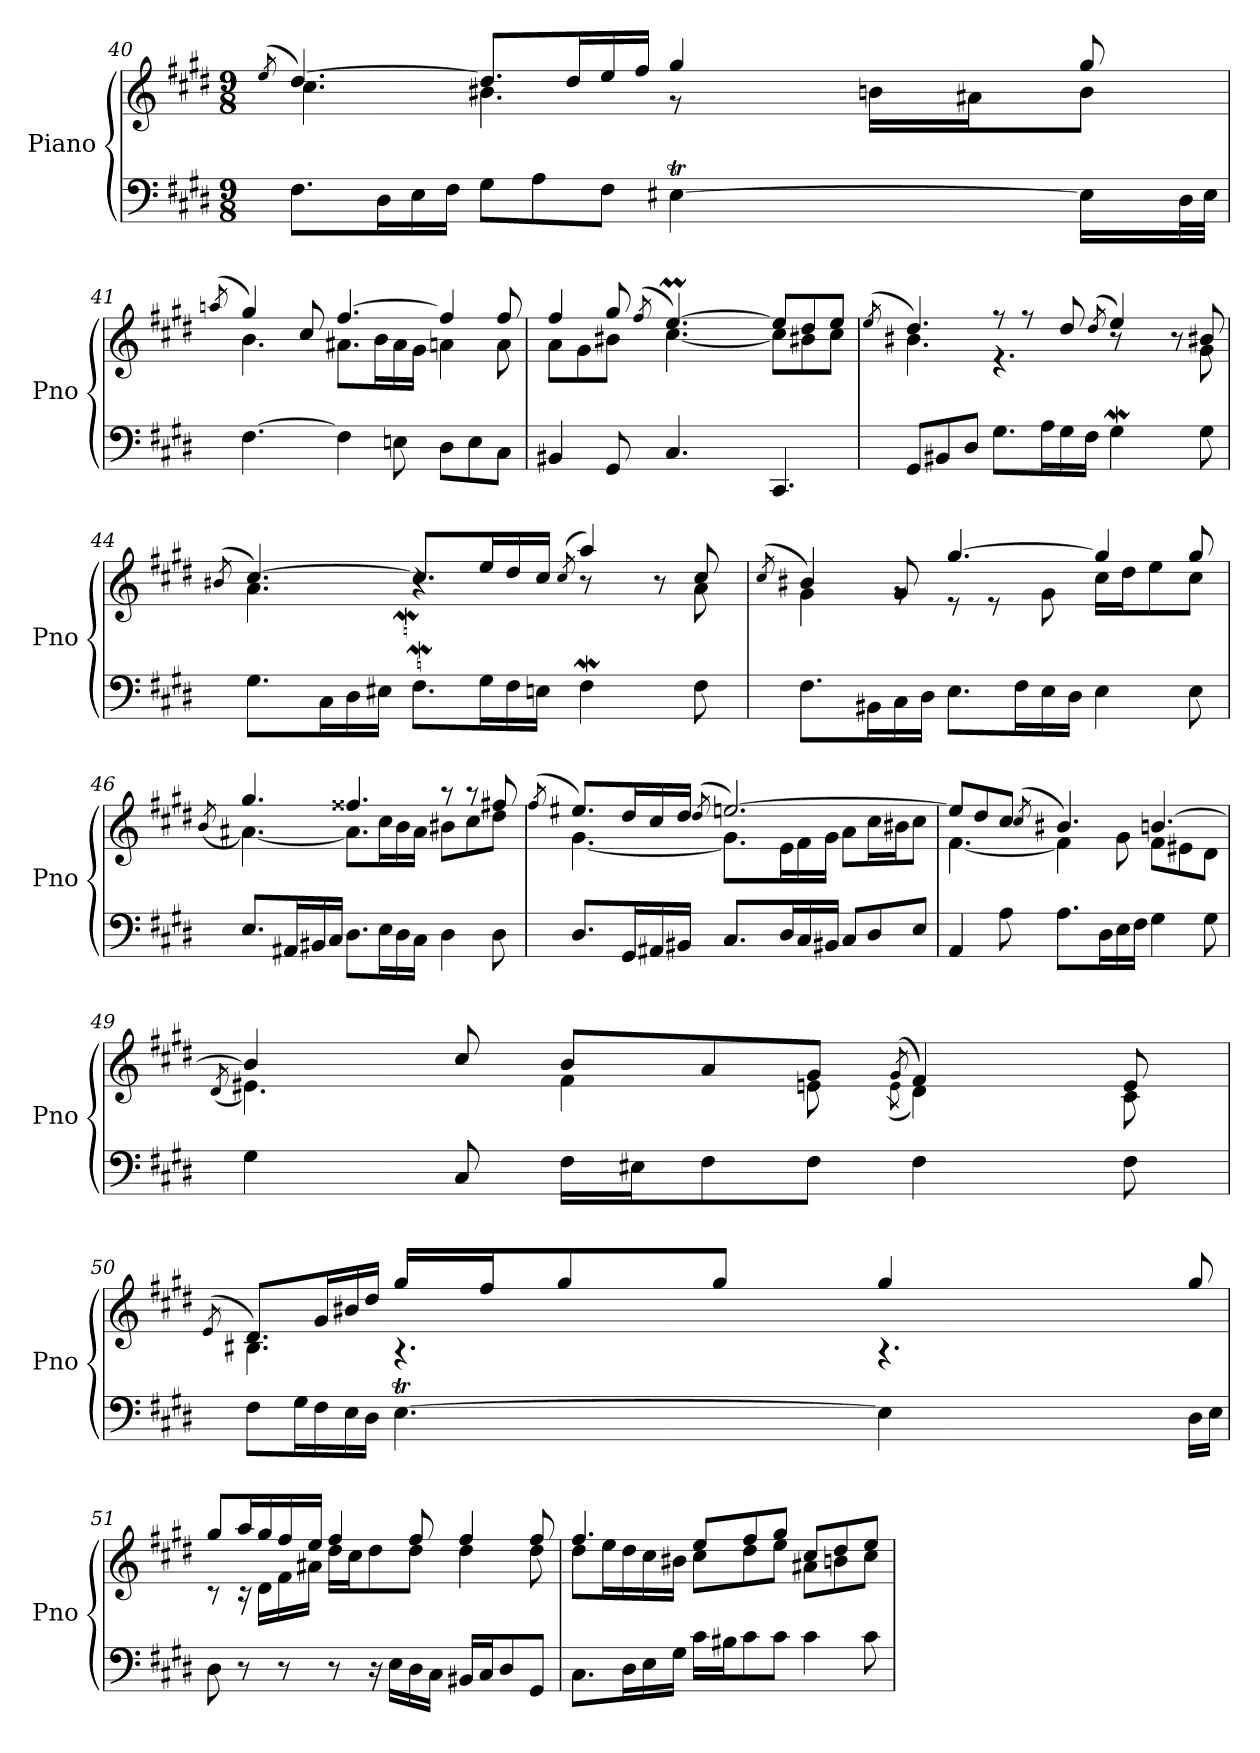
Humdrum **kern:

**kern	**kern
*part1	*part1
*staff2	*staff1
*I"Piano	*
*I'Pno	*
*clefF4	*clefG2
*k[f#c#g#d#]	*k[f#c#g#d#]
*M9/8	*M9/8
=40	=40
.	(8qee/
*^	*^
*	*	*	*^
8.F#\L	2.ryy	[4.dd#/)	4.cc#\	8ee!yy
.	.	.	.	8dd#!yy
16D#\L	.	.	.	.
16E\	.	.	.	2..ryy
16F#\JJ	.	.	.	.
8G#\L	.	8.dd#/L]	4.b#X\	.
8A\	.	.	.	.
.	.	16dd#/L	.	.
8F#\J	.	16ee/	.	.
.	.	16ff#/JJ	.	.
[4E#Xt\	64F#!yy	4gg#/	8r	.
.	64E#!yy	.	.	.
.	64F#!yy	.	.	.
.	64E#!yy	.	.	.
.	64F#!yy	.	.	.
.	64E#!yy	.	.	.
.	64F#!yy	.	.	.
.	64E#!yy	.	.	.
.	64F#!yy	.	16bn\LL	.
.	64E#!yy	.	.	.
.	64F#!yy	.	.	.
.	64E#!yy	.	.	.
.	64F#!yy	.	16a#X\J	.
.	64E#!yy	.	.	.
.	64F#!yy	.	.	.
.	64E#!yy	.	.	.
16E#\LL]	64F#!yy	8gg#/	8b\J	.
.	64E#!yy	.	.	.
.	64F#!yy	.	.	.
.	64E#!yy	.	.	.
32D#\L	16ryy	.	.	.
32E#\JJJ	.	.	.	.
*v	*v	*	*	*
!!LO:LB:g=z	!!	!!
=41	=41	=41	=41
.	(8qaan/	.	.
[4.F#\	4gg#/)	4.b\	8aa!yy
.	.	.	8gg#!yy
.	8cc#/	.	2..ryy
4F#\]	[4.ff#/	8.a#X\L	.
.	.	16b\L	.
8En\	.	16a#\	.
.	.	16g#\JJ	.
8D#\L	4ff#/]	4an\	.
8E\	.	.	.
8C#\J	8ff#/	8a\	.
=42	=42	=42	=42
4BB#X/	4ff#/	8a\L	4.ryy
.	.	8g#\	.
8GG#/	8gg#/	8b#X\J	.
.	(8qff#/	.	.
4.C#/	[4.eeM/)	[4.cc#\	8ff#!yy
.	.	.	64ee!yy
.	.	.	64ff#!yy
.	.	.	[8..ee!yy
4.CC#/	8ee/L]	8cc#\L]	8ee!yy]
.	8dd#/	8b#X\	4ryy
.	8ee/J	8cc#\J	.
=43	=43	=43	=43
.	(8qee/	.	.
*^	*	*	*
8GG#/L	2.ryy	4.dd#/)	4.b#X\	8ee!yy
8BB#X/	.	.	.	4dd#!yy
8D#/J	.	.	.	.
8.G#\L	.	8r	4.r	4.ryy
.	.	8r	.	.
16A\L	.	.	.	.
16G#\	.	8dd#/	.	.
16F#\JJ	.	.	.	.
.	.	(8qdd#/	.	.
4G#W\	64G#!yy	4ee/)	8r	8dd#!yy
.	64F#!yy	.	.	.
.	8..G#!yy	.	.	.
.	.	.	8r	8ee!yy
8G#\	8ryy	8b#X/	8g#\	8ryy
*v	*v	*	*	*
!!LO:LB:g=z	!!	!!
=44	=44	=44	=44
.	(8qb#X/	.	.
*^	*	*	*
*	*^	*	*	*
8.G#\L	2.ryy	4.ryy	[4.cc#/)	4.a\	8b#!yy
.	.	.	.	.	4..cc#!yy
16C#\L	.	.	.	.	.
16D#\	.	.	.	.	.
16E#X\JJ	.	.	.	.	.
8.F#W\L	.	[8F#W!yy	8.cc#/L]	4.r	.
.	.	16F#!yy]	.	.	.
16G#\L	.	2ryy	16ee/L	.	8.ryy
16F#\	.	.	16dd#/	.	.
16En\JJ	.	.	16cc#/JJ	.	.
.	.	.	(8qcc#/	.	.
4F#W\	64F#!yy	.	4aa/)	8r	8cc#!yy
.	64E!yy	.	.	.	.
.	8..F#!yy	.	.	.	.
.	.	.	.	8r	8aa!yy
8F#\	8ryy	.	8cc#/	8a\	8ryy
.	.	16ryy	.	.	.
*v	*v	*v	*	*	*
=45	=45	=45	=45
.	(8qcc#/	.	.
8.F#\L	4b#X/)	4g#\	8cc#!yy
.	.	.	8b#!yy
16BB#X\L	.	.	.
16C#\	8g#/	8rg	2..ryy
16D#\JJ	.	.	.
8.E\L	[4.gg#/	8r	.
.	.	8r	.
16F#\L	.	.	.
16E\	.	8g#\	.
16D#\JJ	.	.	.
4E\	4gg#/]	16cc#\LL	.
.	.	16dd#\J	.
.	.	8ee\	.
8E\	8gg#/	8cc#\J	.
=46	=46	=46	=46
.	.	(8qb/	.
8.E/L	4.gg#/	[4.a#X\)	8b!yy
.	.	.	4..a#!yy
16AA#X/L	.	.	.
16BB#X/	.	.	.
16C#/JJ	.	.	.
8.D#\L	4.ff##X/	8.a#\L]	.
16E\L	.	16cc#\L	2ryy
16D#\	.	16b\	.
16C#\JJ	.	16a#\JJ	.
4D#\	8r	8b#X\L	.
.	8r	8cc#\	.
8D#\	8ff#X/	8dd#\J	.
.	.	.	16ryy
!!LO:LB:g=z	!!	!!
=47	=47	=47	=47
.	(8qff#/	.	.
8.D#/L	8.ee#X/L)	[4.g#\	16ff#!yy
.	.	.	8ee#!yy
16GG#/L	16dd#/L	.	8.ryy
16AA#X/	16cc#/	.	.
16BB#X/JJ	16dd#/JJ	.	.
.	(8qdd#/	.	.
8.C#/L	[2.een/)	8.g#\L]	8dd#!yy
.	.	.	[4.ee!yy
16D#/L	.	16e\L	.
16C#/	.	16f#\	.
16BB#X/JJ	.	16g#\JJ	.
8C#/L	.	8a\L	.
8D#/	.	16cc#\L	4ee!yy_
.	.	16b#X\J	.
8E/J	.	8cc#\J	.
=48	=48	=48	=48
4AA/	8ee/L]	[4.f#\	8ee!yy]
.	8dd#/	.	4ryy
8A\	8cc#/J	.	.
.	(8qcc#/	.	.
8.A\L	4.b#X/)	4f#\]	8cc#!yy
.	.	.	4b#!yy
16D#\L	.	.	.
16E\	.	8g#\	.
16F#\JJ	.	.	.
4G#\	[4.bn/	8f#\L	4.ryy
.	.	8e#X\	.
8G#\	.	8d#\J	.
=49	=49	=49	=49
.	.	(8qd#/	.
4G#\	4b/]	4.e#X\)	8d#!yy
.	.	.	4e#!yy
8C#/	8cc#/	.	.
16F#\LL	8b/L	4f#\	4.ryy
16E#X\J	.	.	.
8F#\	8a/	.	.
8F#\J	8g#/J	8en\	.
.	(8qg#/	(8qe\	.
4F#\	4f#/)	4d#\)	8e!yy 8g#!yy
.	.	.	8d#!yy 8f#!yy
8F#\	8e/	8c#\	8ryy
!!LO:LB:g=z	!!	!!
=50	=50	=50	=50
.	(8qe/	.	.
*^	*	*	*
8F#\L	4.ryy	8.d#/L)	4.B#X\	16e!yy
.	.	.	.	8d#!yy
16G#\L	.	.	.	.
16F#\	.	16g#/L	.	2...ryy
16E\	.	16b#X/	.	.
16D#\JJ	.	16dd#/JJ	.	.
[4.ET\	64F#!yy	16gg#/LL	4.r	.
.	64E!yy	.	.	.
.	64F#!yy	.	.	.
.	64E!yy	.	.	.
.	64F#!yy	16ff#/J	.	.
.	64E!yy	.	.	.
.	64F#!yy	.	.	.
.	64E!yy	.	.	.
.	64F#!yy	8gg#/	.	.
.	64E!yy	.	.	.
.	64F#!yy	.	.	.
.	64E!yy	.	.	.
.	64F#!yy	.	.	.
.	64E!yy	.	.	.
.	64F#!yy	.	.	.
.	64E!yy	.	.	.
.	64F#!yy	8gg#/J	.	.
.	64E!yy	.	.	.
.	64F#!yy	.	.	.
.	64E!yy	.	.	.
.	64F#!yy	.	.	.
.	64E!yy	.	.	.
.	64F#!yy	.	.	.
.	64E!yy	.	.	.
4E\]	64F#!yy	4gg#/	4.r	.
.	64E!yy	.	.	.
.	64F#!yy	.	.	.
.	64E!yy	.	.	.
.	64F#!yy	.	.	.
.	64E!yy	.	.	.
.	64F#!yy	.	.	.
.	64E!yy	.	.	.
.	64F#!yy	.	.	.
.	64E!yy	.	.	.
.	64F#!yy	.	.	.
.	64E!yy	.	.	.
.	64F#!yy	.	.	.
.	64E!yy	.	.	.
.	64F#!yy	.	.	.
.	64E!yy	.	.	.
16D#\LL	8ryy	8gg#/	.	.
16E\JJ	.	.	.	.
*v	*v	*	*	*
*	*	*v	*v
=51	=51	=51
8D#\	8gg#/L	8r
8r	16aa/L	16r
.	16gg#/	16d#\LL
8r	16ff#/	16f#\
.	16ee/JJ	16a#X\JJ
8r	4ff#/	16dd#\LL
.	.	16cc#\J
16r	.	8dd#\
16E\LL	.	.
16D#\	8ff#/	8dd#\J
16C#\JJ	.	.
16BB#X/LL	4ff#/	4dd#\
16C#/J	.	.
8D#/	.	.
8GG#/J	8ff#/	8dd#\
=52	=52	=52
8.C#\L	4.ff#/	8dd#\L
.	.	16ee\L
16D#\L	.	16dd#\
16E\	.	16cc#\
16G#\JJ	.	16b#X\JJ
16c#\LL	8ee/L	8cc#\L
16B#X\J	.	.
8c#\	8ff#/	8dd#\
8c#\J	8gg#/J	8ee\J
4c#\	8cc#/L	8a#X\L
.	8dd#/	8bn\
8c#\	8ee/J	8cc#\J
*	*v	*v
=	=
*-	*-
